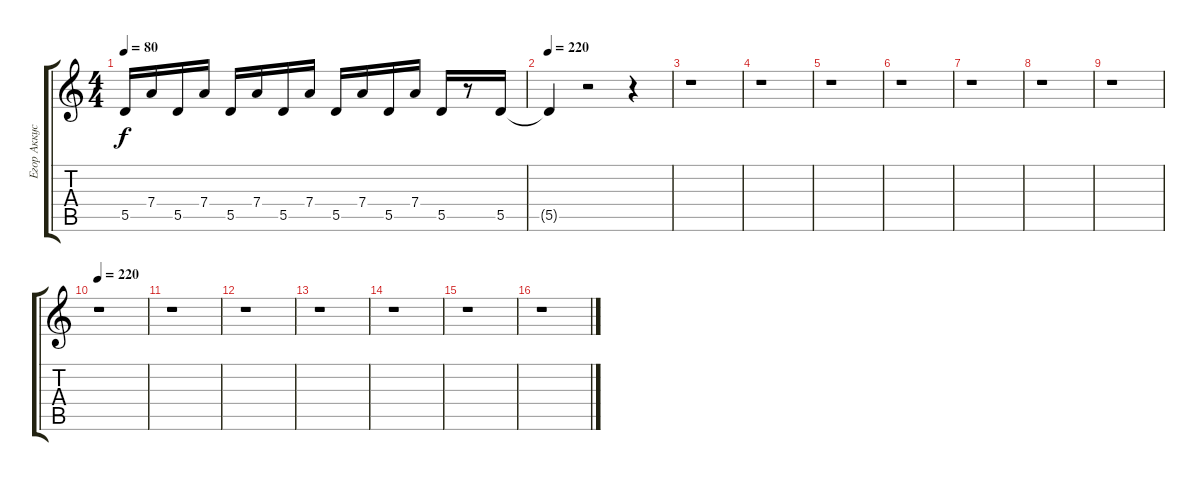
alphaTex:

\track ("Егор Аккустика" "Егор Аккус") {instrument acousticguitarsteel}
\staff {score tabs}
\tuning (E4 B3 G3 D3 A2 E2) {hide}
\ts (4 4)
\tempo 80
\clef g2
\ks c
5.5.16{dy f} 7.4.16 5.5.16 7.4.16 5.5.16 7.4.16 5.5.16 7.4.16 5.5.16 7.4.16 5.5.16 7.4.16 5.5.16 r.8 5.5.16 |
\tempo 220
5.5{t}.4 r.2 r.4 |
r.1 |
r.1 |
r.1 |
r.1 |
r.1 |
r.1 |
r.1 |
\tempo 220
r.1 |
r.1 |
r.1 |
r.1 |
r.1 |
r.1 |
r.1
